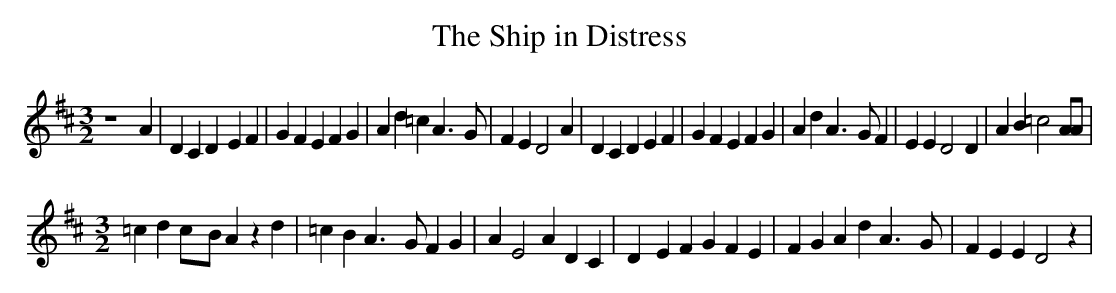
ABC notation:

X:1
T:The Ship in Distress
M:3/2
L:1/4
K:D
 z4 A| D C D- E F| G F E F G| A d =c A3/2- G/2| F E D2 A| D C D E F|\
 G F E F G| A d A3/2- G/2 F| E E D2 D| A B =c2 A/2A/2|
M:3/2
 =c dc/2-B/2 A z d| =c B A3/2- G/2 F G| A E2 A D C| D- E F G F E| F G A d A3/2- G/2|\
 F E E D2 z|
